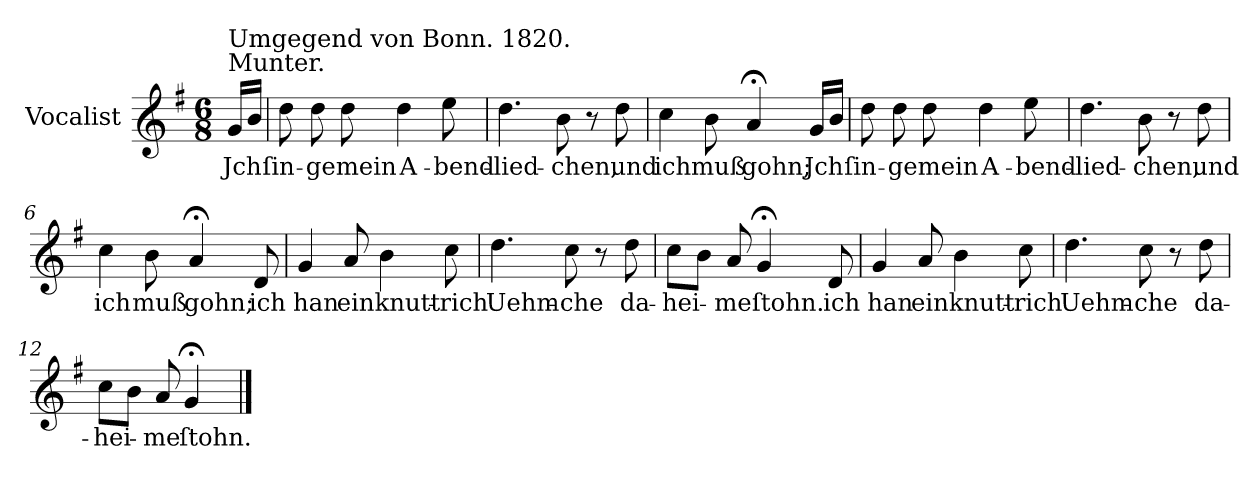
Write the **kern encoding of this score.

**kern	**text
*part1	*part1
*staff1	*staff1
*I"Vocalist	*
*k[f#]	*
*G:	*
*M6/8	*
=	=
!LO:TX:a:t=Munter.	!
!LO:TX:a:t=Umgegend von Bonn. 1820.	!
16gLL	Jch
16bJJ	.
=1	=1
8dd	ſin-
8dd	-ge
8dd	mein
4dd	A-
8ee	-bend-
=2	=2
4.dd	-lied-
8b	-chen,
8r	.
8dd	und
=3	=3
4cc	ich
8b	muß
4a;<	gohn;
16gLL	Jch
16bJJ	.
=4	=4
8dd	ſin-
8dd	-ge
8dd	mein
4dd	A-
8ee	-bend-
=5	=5
4.dd	-lied-
8b	-chen,
8r	.
8dd	und
=6	=6
4cc	ich
8b	muß
4a;<	gohn;
8d	ich
=7	=7
4g	han
8a	ein
4b	knutt-
8cc	-rich
=8	=8
4.dd	Uehm-
8cc	-che
8r	.
8dd	da-
=9	=9
8ccL	-hei-
8bJ	.
8a	-me
4g;<	ſtohn.
8d	ich
=10	=10
4g	han
8a	ein
4b	knutt-
8cc	-rich
=11	=11
4.dd	Uehm-
8cc	-che
8r	.
8dd	da-
=12	=12
8ccL	-hei-
8bJ	.
8a	-me
4g;<	ſtohn.
==	==
*-	*-
